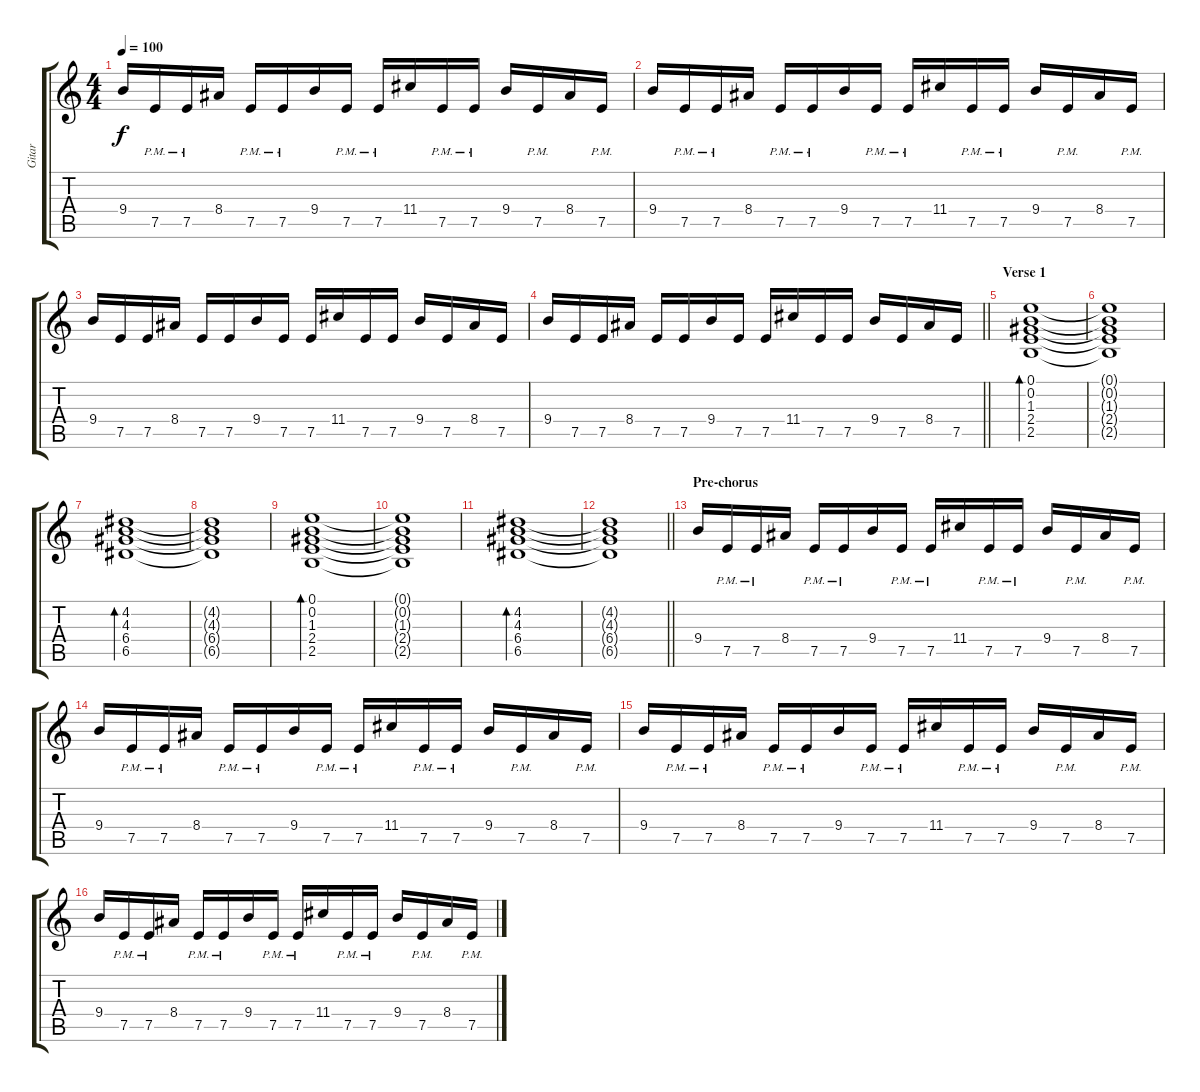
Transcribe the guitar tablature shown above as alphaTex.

\track ("Gitar" "Gitar") {instrument electricguitarmuted}
\staff {score tabs}
\tuning (E4 B3 G3 D3 A2 E2) {hide}
\ts (4 4)
\tempo 100
\clef g2
\ks c
9.4.16{dy f} 7.5{pm}.16 7.5{pm}.16 8.4.16 7.5{pm}.16 7.5{pm}.16 9.4.16 7.5{pm}.16 7.5{pm}.16 11.4.16 7.5{pm}.16 7.5{pm}.16 9.4.16 7.5{pm}.16 8.4.16 7.5{pm}.16 |
9.4.16 7.5{pm}.16 7.5{pm}.16 8.4.16 7.5{pm}.16 7.5{pm}.16 9.4.16 7.5{pm}.16 7.5{pm}.16 11.4.16 7.5{pm}.16 7.5{pm}.16 9.4.16 7.5{pm}.16 8.4.16 7.5{pm}.16 |
9.4.16 7.5.16 7.5.16 8.4.16 7.5.16 7.5.16 9.4.16 7.5.16 7.5.16 11.4.16 7.5.16 7.5.16 9.4.16 7.5.16 8.4.16 7.5.16 |
\barLineRight lightlight
9.4.16 7.5.16 7.5.16 8.4.16 7.5.16 7.5.16 9.4.16 7.5.16 7.5.16 11.4.16 7.5.16 7.5.16 9.4.16 7.5.16 8.4.16 7.5.16 |
\section ("" "Verse 1")
(0.1 0.2 1.3 2.4 2.5).1{bd 480 instrument acousticguitarsteel} |
(0.1{t} 0.2{t} 1.3{t} 2.4{t} 2.5{t}).1 |
(4.2 4.3 6.4 6.5).1{bd 480} |
(4.2{t} 4.3{t} 6.4{t} 6.5{t}).1 |
(0.1 0.2 1.3 2.4 2.5).1{bd 480} |
(0.1{t} 0.2{t} 1.3{t} 2.4{t} 2.5{t}).1 |
(4.2 4.3 6.4 6.5).1{bd 480} |
\barLineRight lightlight
(4.2{t} 4.3{t} 6.4{t} 6.5{t}).1 |
\section ("" "Pre-chorus")
9.4.16{instrument distortionguitar} 7.5{pm}.16 7.5{pm}.16 8.4.16 7.5{pm}.16 7.5{pm}.16 9.4.16 7.5{pm}.16 7.5{pm}.16 11.4.16 7.5{pm}.16 7.5{pm}.16 9.4.16 7.5{pm}.16 8.4.16 7.5{pm}.16 |
9.4.16 7.5{pm}.16 7.5{pm}.16 8.4.16 7.5{pm}.16 7.5{pm}.16 9.4.16 7.5{pm}.16 7.5{pm}.16 11.4.16 7.5{pm}.16 7.5{pm}.16 9.4.16 7.5{pm}.16 8.4.16 7.5{pm}.16 |
9.4.16 7.5{pm}.16 7.5{pm}.16 8.4.16 7.5{pm}.16 7.5{pm}.16 9.4.16 7.5{pm}.16 7.5{pm}.16 11.4.16 7.5{pm}.16 7.5{pm}.16 9.4.16 7.5{pm}.16 8.4.16 7.5{pm}.16 |
9.4.16 7.5{pm}.16 7.5{pm}.16 8.4.16 7.5{pm}.16 7.5{pm}.16 9.4.16 7.5{pm}.16 7.5{pm}.16 11.4.16 7.5{pm}.16 7.5{pm}.16 9.4.16 7.5{pm}.16 8.4.16 7.5{pm}.16
